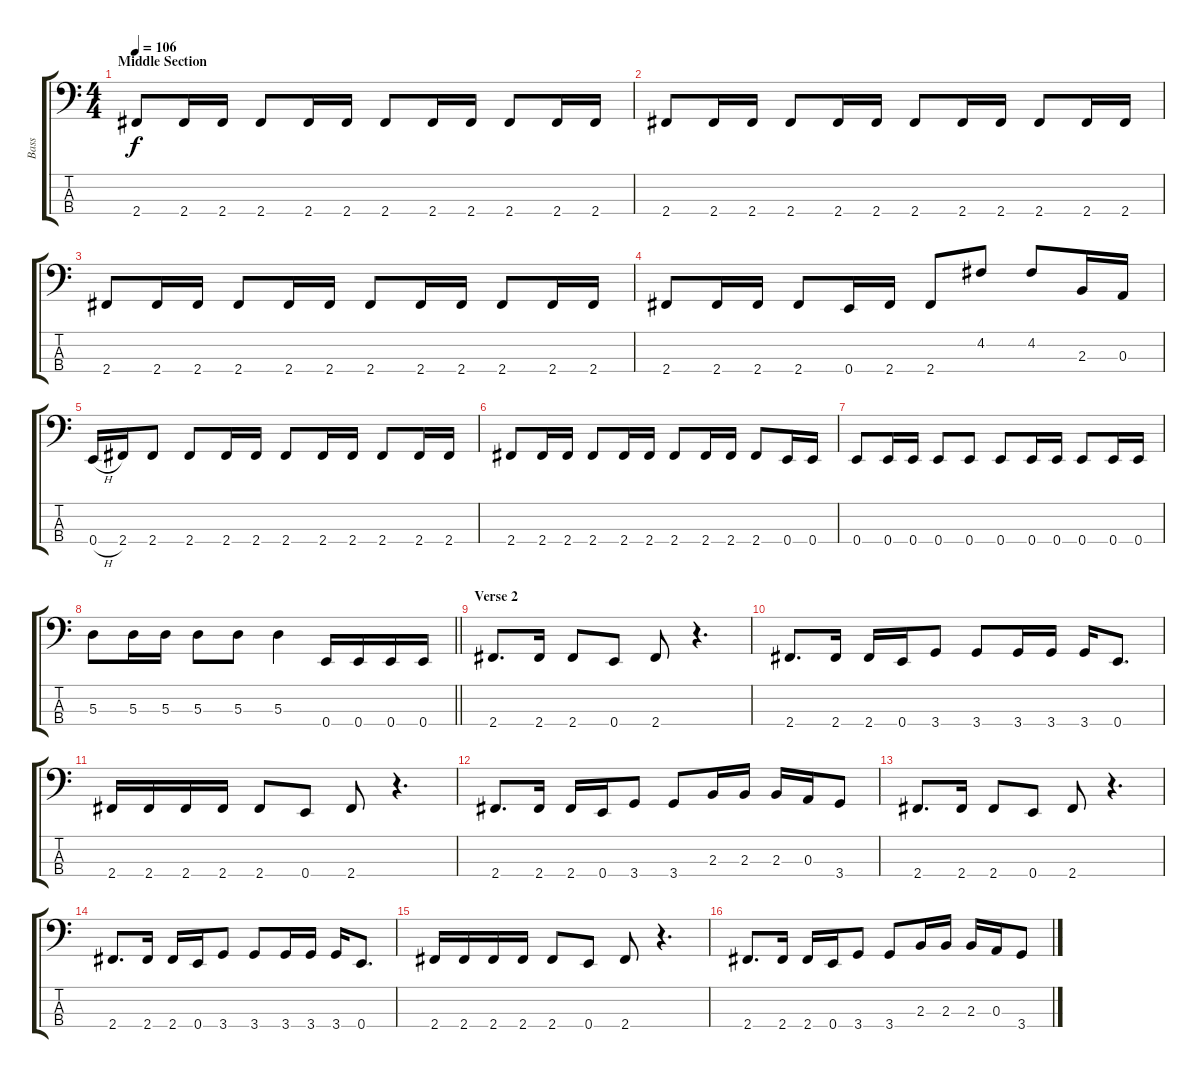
\track ("Bass" "Bass") {instrument electricbassfinger}
\staff {score tabs}
\tuning (G2 D2 A1 E1) {hide}
\ts (4 4)
\section ("" "Middle Section")
\tempo 106
\clef f4
\ks c
2.4.8{dy f} 2.4.16 2.4.16 2.4.8 2.4.16 2.4.16 2.4.8 2.4.16 2.4.16 2.4.8 2.4.16 2.4.16 |
2.4.8 2.4.16 2.4.16 2.4.8 2.4.16 2.4.16 2.4.8 2.4.16 2.4.16 2.4.8 2.4.16 2.4.16 |
2.4.8 2.4.16 2.4.16 2.4.8 2.4.16 2.4.16 2.4.8 2.4.16 2.4.16 2.4.8 2.4.16 2.4.16 |
2.4.8 2.4.16 2.4.16 2.4.8 0.4.16 2.4.16 2.4.8 4.2.8 4.2.8 2.3.16 0.3.16 |
0.4{h}.16 2.4.16 2.4.8 2.4.8 2.4.16 2.4.16 2.4.8 2.4.16 2.4.16 2.4.8 2.4.16 2.4.16 |
2.4.8 2.4.16 2.4.16 2.4.8 2.4.16 2.4.16 2.4.8 2.4.16 2.4.16 2.4.8 0.4.16 0.4.16 |
0.4.8 0.4.16 0.4.16 0.4.8 0.4.8 0.4.8 0.4.16 0.4.16 0.4.8 0.4.16 0.4.16 |
\barLineRight lightlight
5.3.8 5.3.16 5.3.16 5.3.8 5.3.8 5.3.4 0.4.16 0.4.16 0.4.16 0.4.16 |
\section ("" "Verse 2")
2.4.8{d} 2.4.16 2.4.8 0.4.8 2.4.8 r.4{d} |
2.4.8{d} 2.4.16 2.4.16 0.4.16 3.4.8 3.4.8 3.4.16 3.4.16 3.4.16 0.4.8{d} |
2.4.16 2.4.16 2.4.16 2.4.16 2.4.8 0.4.8 2.4.8 r.4{d} |
2.4.8{d} 2.4.16 2.4.16 0.4.16 3.4.8 3.4.8 2.3.16 2.3.16 2.3.16 0.3.16 3.4.8 |
2.4.8{d} 2.4.16 2.4.8 0.4.8 2.4.8 r.4{d} |
2.4.8{d} 2.4.16 2.4.16 0.4.16 3.4.8 3.4.8 3.4.16 3.4.16 3.4.16 0.4.8{d} |
2.4.16 2.4.16 2.4.16 2.4.16 2.4.8 0.4.8 2.4.8 r.4{d} |
2.4.8{d} 2.4.16 2.4.16 0.4.16 3.4.8 3.4.8 2.3.16 2.3.16 2.3.16 0.3.16 3.4.8
